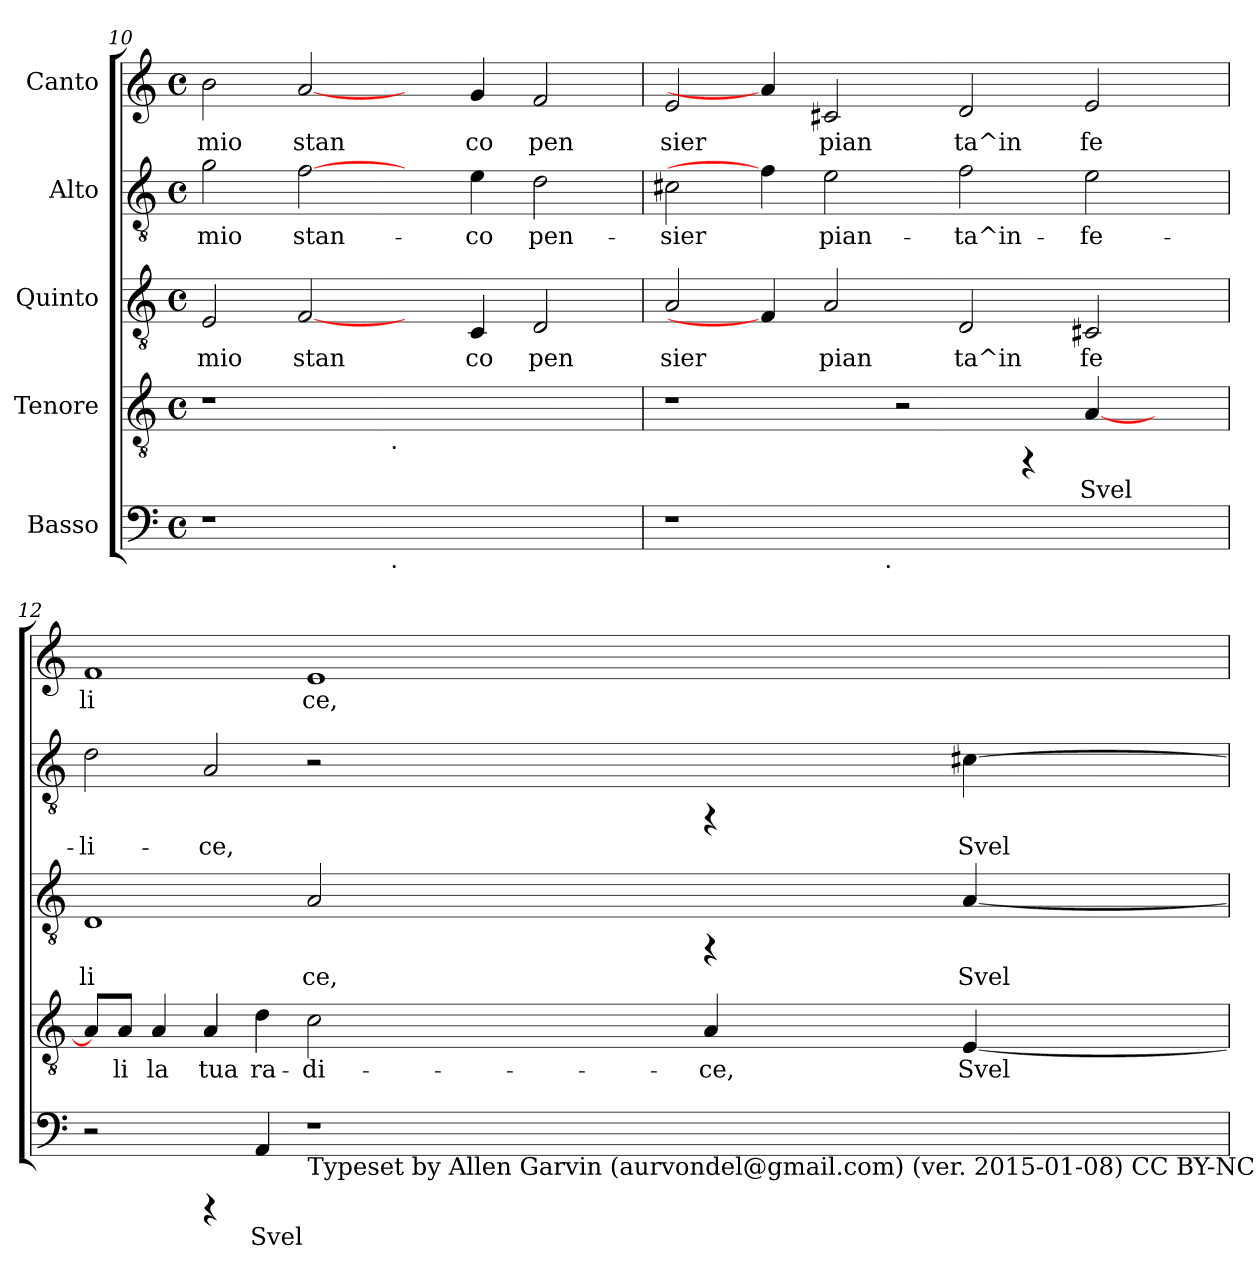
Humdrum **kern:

**kern	**text	**kern	**text	**kern	**text	**kern	**text	**kern	**text
*part5	*part5	*part4	*part4	*part3	*part3	*part2	*part2	*part1	*part1
*staff5	*staff5	*staff4	*staff4	*staff3	*staff3	*staff2	*staff2	*staff1	*staff1
*I"Basso	*	*I"Tenore	*	*I"Quinto	*	*I"Alto	*	*I"Canto	*
*clefF4	*	*clefGv2	*	*clefGv2	*	*clefGv2	*	*clefG2	*
*k[]	*	*k[]	*	*k[]	*	*k[]	*	*k[]	*
*C:	*	*C:	*	*C:	*	*C:	*	*C:	*
*M4/4	*	*M4/4	*	*M4/4	*	*M4/4	*	*M4/4	*
*met(c)	*	*met(c)	*	*met(c)	*	*met(c)	*	*met(c)	*
=10	=10	=10	=10	=10	=10	=10	=10	=10	=10
!	!	!	!	!	!LO:LY:b:cj	!	!LO:LY:b:cj	!	!LO:LY:b:cj
*^	*	*^	*	*	*	*	*	*	*
1r	2ryy	.	1r	2ryy	.	2E/	mio	2g\	mio	2b\	mio
!	!	!	!	!	!	!	!LO:LY:b:cj	!	!LO:LY:b:cj	!	!LO:LY:b:cj
.	4...ryy	.	.	4...ryy	.	[2F/	stan	[2f\	stan-	[2a/	stan
!	!	!	!	!LO:TX:b:t=.	!	!	!	!	!	!	!
!	!LO:TX:b:t=.	!	!	!	!	!	!	!	!	!	!
.	1ryy	.	.	1ryy	.	.	.	.	.	.	.
1ryy	.	.	1ryy	.	.	4ryy	.	4ryy	.	4ryy	.
!	!	!	!	!	!	!	!LO:LY:b:cj	!	!LO:LY:b:cj	!	!LO:LY:b:cj
.	.	.	.	.	.	4C/	co	4e\	-co	4g/	co
!	!	!	!	!	!	!	!LO:LY:b:cj	!	!LO:LY:b:cj	!	!LO:LY:b:cj
.	.	.	.	.	.	2D/	pen	2d\	pen-	2f/	pen
.	32ryy	.	.	32ryy	.	.	.	.	.	.	.
=11	=11	=11	=11	=11	=11	=11	=11	=11	=11	=11	=11
!	!	!	!	!	!	!	!LO:LY:b:cj	!	!LO:LY:b:cj	!	!LO:LY:b:cj
*	*	*	*v	*v	*	*	*	*	*	*	*
1r	2ryy	.	1r	.	2A/	sier	2c#X\	-sier	2e/	sier
.	4ryy	.	.	.	4F/]	.	4f\]	.	4a/]	.
!	!	!	!	!	!	!LO:LY:b:cj	!	!LO:LY:b:cj	!	!LO:LY:b:cj
.	8...ryy	.	.	.	2A/	pian	2e\	pian-	2c#X/	pian
!	!LO:TX:b:t=.	!	!	!	!	!	!	!	!	!
.	1ryy	.	.	.	.	.	.	.	.	.
1ryy	.	.	2r	.	.	.	.	.	.	.
!	!	!	!	!	!	!LO:LY:b:cj	!	!LO:LY:b:cj	!	!LO:LY:b:cj
.	.	.	.	.	2D/	ta^in	2f\	-ta^in-	2d/	ta^in
.	.	.	4rFF	.	.	.	.	.	.	.
!	!	!	!	!LO:LY:b:cj	!	!LO:LY:b:cj	!	!LO:LY:b:cj	!	!LO:LY:b:cj
.	.	.	[<4A/	Svel-	2C#X/	fe	2e\	-fe-	2e/	fe
.	4ryy	.	.	.	.	.	.	.	.	.
4ryy	.	.	4ryy	.	.	.	.	.	.	.
.	64ryy	.	.	.	.	.	.	.	.	.
=12	=12	=12	=12	=12	=12	=12	=12	=12	=12	=12
!	!	!	!	!LO:LY:b:cj	!	!LO:LY:b:cj	!	!LO:LY:b:cj	!	!LO:LY:b:cj
*v	*v	*	*	*	*	*	*	*	*	*
2r	.	8A/L]	--	1D	li	2d\	-li-	1f	li
!	!	!	!LO:LY:b:cj	!	!	!	!	!	!
.	.	8A/J	-li	.	.	.	.	.	.
!	!	!	!LO:LY:b:cj	!	!	!	!	!	!
.	.	4A/	la	.	.	.	.	.	.
!	!	!	!LO:LY:b:cj	!	!	!	!LO:LY:b:cj	!	!
4rCCC	.	4A/	tua	.	.	2A/	-ce,	.	.
!	!LO:LY:b:cj	!	!LO:LY:b:cj	!	!	!	!	!	!
4AA/	Svel-	4d\	ra-	.	.	.	.	.	.
!LO:TX:b:t=Typeset by Allen Garvin (aurvondel@gmail.com) (ver. 2015-01-08) CC BY-NC 3.0	!	!	!	!	!	!	!	!	!
!	!	!	!LO:LY:b:cj	!	!LO:LY:b:cj	!	!	!	!LO:LY:b:cj
1r	.	2c\	-di-	2A/	ce,	2r	.	1e	ce,
!	!	!	!LO:LY:b:cj	!	!	!	!	!	!
.	.	4A/	-ce,	4rFF	.	4rFF	.	.	.
!	!	!	!LO:LY:b:cj	!	!LO:LY:b:cj	!	!LO:LY:b:cj	!	!
.	.	[<4E/	Svel-	[<4A/	Svel	[>4c#X\	Svel-	.	.
=	=	=	=	=	=	=	=	=	=
*-	*-	*-	*-	*-	*-	*-	*-	*-	*-
